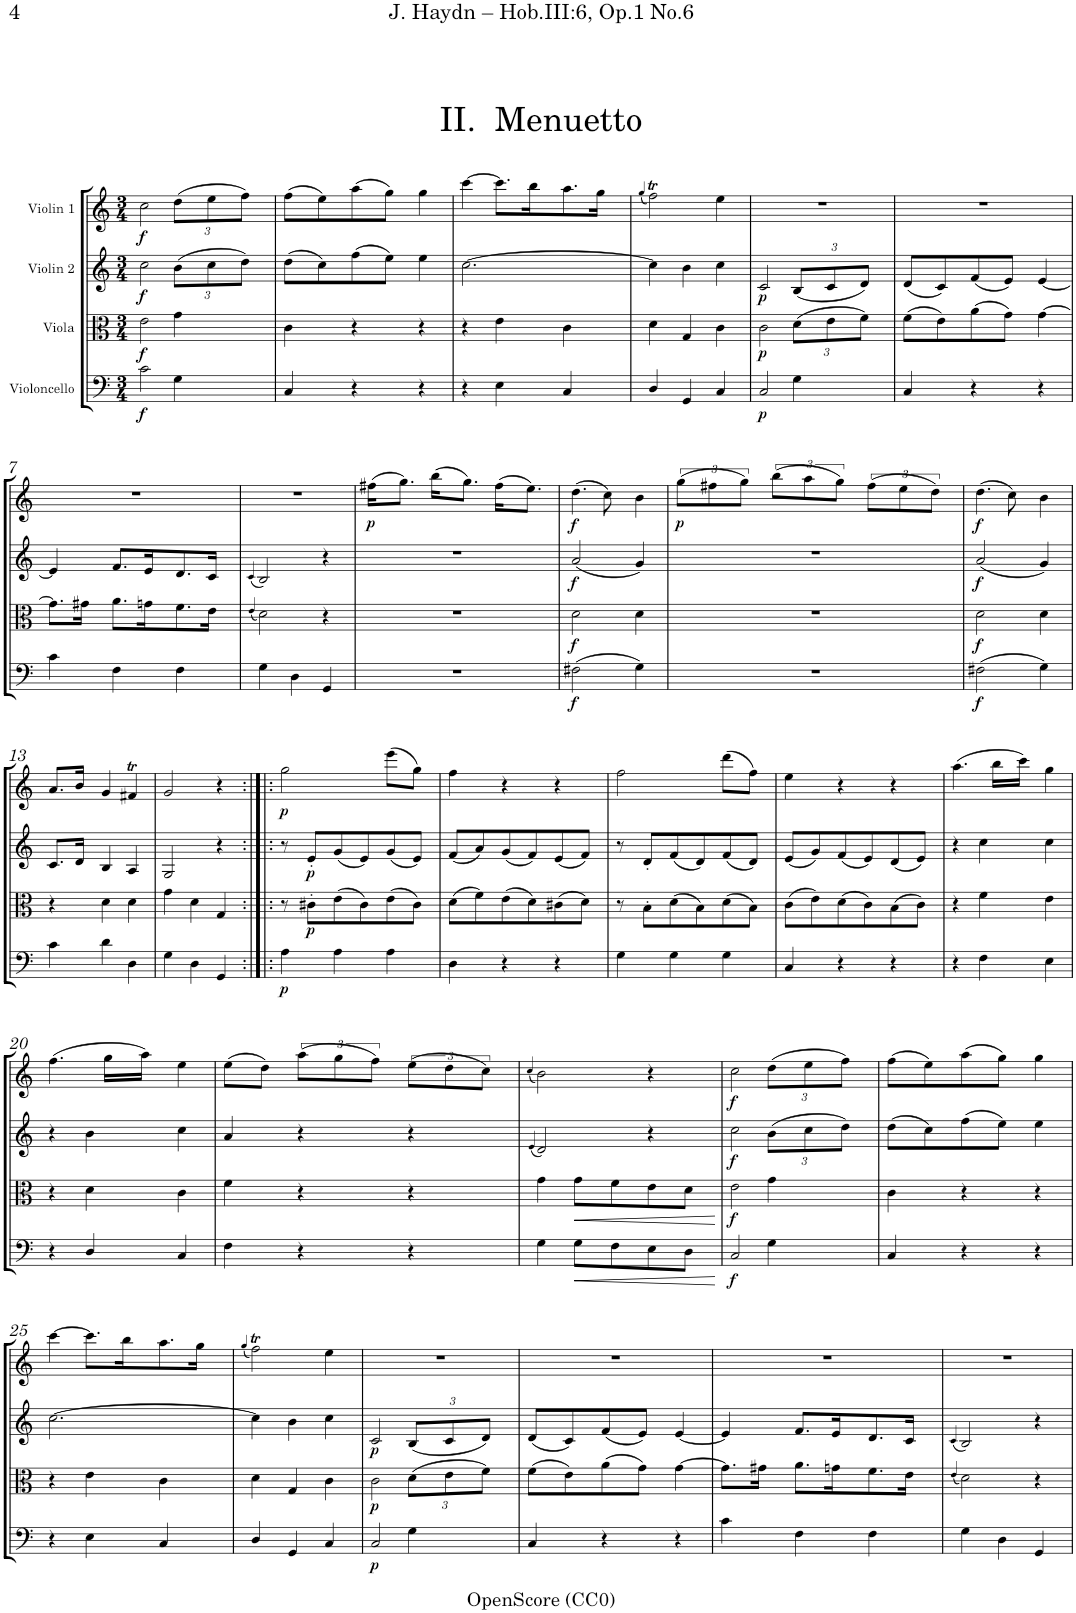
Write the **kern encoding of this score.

**kern	**dynam	**kern	**dynam	**kern	**dynam	**kern	**dynam
*part4	*part4	*part3	*part3	*part2	*part2	*part1	*part1
*staff4	*staff4	*staff3	*staff3	*staff2	*staff2	*staff1	*staff1
*I"Violoncello	*	*I"Viola	*	*I"Violin 2	*	*I"Violin 1	*
*I'Vc	*	*I'Vla	*	*I'Vln	*	*I'Vln	*
!!LO:PB:g=z
*clefF4	*	*clefC3	*	*clefG2	*	*clefG2	*
*k[]	*	*k[]	*	*k[]	*	*k[]	*
*M3/4	*	*M3/4	*	*M3/4	*	*M3/4	*
=1	=1	=1	=1	=1	=1	=1	=1
!	!	!	!	!	!	!LO:TX:a:t=II.  Menuetto	!
!	!LO:DY:b	!	!LO:DY:b	!	!LO:DY:b	!	!LO:DY:b
2c\	f	2e\	f	2cc\	f	2cc\	f
*	*	*	*	*Xbrackettup	*	*Xbrackettup	*
4G\	.	4g\	.	(12b\L	.	(12dd\L	.
.	.	.	.	12cc\	.	12ee\	.
.	.	.	.	12dd\J)	.	12ff\J)	.
=2	=2	=2	=2	=2	=2	=2	=2
4C/	.	4c\	.	(8dd\L	.	(8ff\L	.
.	.	.	.	8cc\)	.	8ee\)	.
4r	.	4r	.	(8ff\	.	(8aa\	.
.	.	.	.	8ee\J)	.	8gg\J)	.
4r	.	4r	.	4ee\	.	4gg\	.
=3	=3	=3	=3	=3	=3	=3	=3
4r	.	4r	.	[2.cc\	.	[4ccc\	.
4E\	.	4e\	.	.	.	8.ccc\L]	.
.	.	.	.	.	.	16bb\K	.
4C/	.	4c\	.	.	.	8.aa\	.
.	.	.	.	.	.	16gg\Jk	.
=4	=4	=4	=4	=4	=4	=4	=4
.	.	.	.	.	.	(4qgg/	.
4D/	.	4d\	.	4cc\]	.	2ffT\)	.
4GG/	.	4G/	.	4b\	.	.	.
4C/	.	4c\	.	4cc\	.	4ee,\	.
=5	=5	=5	=5	=5	=5	=5	=5
!	!LO:DY:b	!	!LO:DY:b	!	!LO:DY:b	!	!
2C/	p	2c\	p	2c/	p	2.r	.
*	*	*Xbrackettup	*	*	*	*	*
4G\	.	(12d\L	.	(12B/L	.	.	.
.	.	12e\	.	12c/	.	.	.
.	.	12f\J)	.	12d/J)	.	.	.
=6	=6	=6	=6	=6	=6	=6	=6
4C/	.	(8f\L	.	(8d/L	.	2.r	.
.	.	8e\)	.	8c/)	.	.	.
4r	.	(8a\	.	(8f/	.	.	.
.	.	8g\J)	.	8e/J)	.	.	.
4r	.	[4g\	.	[4e/	.	.	.
!!LO:LB:g=z
=7	=7	=7	=7	=7	=7	=7	=7
4c\	.	8.g\L]	.	4e/]	.	2.r	.
.	.	16g#X\Jk	.	.	.	.	.
4F\	.	8.a\L	.	8.f/L	.	.	.
.	.	16gn\K	.	16e/K	.	.	.
4F\	.	8.f\	.	8.d/	.	.	.
.	.	16e\Jk	.	16c/Jk	.	.	.
=8	=8	=8	=8	=8	=8	=8	=8
.	.	(4qe/	.	(4qc/	.	.	.
4G\	.	2d\)	.	2B/)	.	2.r	.
4D\	.	.	.	.	.	.	.
4GG/	.	4r	.	4r	.	.	.
=9	=9	=9	=9	=9	=9	=9	=9
!	!	!	!	!	!	!	!LO:DY:b
2.r	.	2.r	.	2.r	.	(16ff#X\KL	p
.	.	.	.	.	.	8.gg\J)	.
.	.	.	.	.	.	(16bb\KL	.
.	.	.	.	.	.	8.gg\J)	.
.	.	.	.	.	.	(16ff#\KL	.
.	.	.	.	.	.	8.ee\J)	.
=10	=10	=10	=10	=10	=10	=10	=10
!	!LO:DY:b	!	!LO:DY:b	!	!LO:DY:b	!	!LO:DY:b
(2F#X\	f	2d\	f	(2a/	f	(4.dd\	f
.	.	.	.	.	.	8cc\)	.
4G\)	.	4d\	.	4g/)	.	4b\	.
=11	=11	=11	=11	=11	=11	=11	=11
*	*	*	*	*	*	*brackettup	*
!	!	!	!	!	!	!	!LO:DY:b
2.r	.	2.r	.	2.r	.	(12gg\L	p
.	.	.	.	.	.	12ff#X\	.
.	.	.	.	.	.	12gg\J)	.
.	.	.	.	.	.	(12bb\L	.
.	.	.	.	.	.	12aa\	.
.	.	.	.	.	.	12gg\J)	.
.	.	.	.	.	.	(12ff#\L	.
.	.	.	.	.	.	12ee\	.
.	.	.	.	.	.	12dd\J)	.
=12	=12	=12	=12	=12	=12	=12	=12
!	!LO:DY:b	!	!LO:DY:b	!	!LO:DY:b	!	!LO:DY:b
(2F#X\	f	2d\	f	(2a/	f	(4.dd\	f
.	.	.	.	.	.	8cc\)	.
4G\)	.	4d\	.	4g/)	.	4b\	.
!!LO:LB:g=z
=13	=13	=13	=13	=13	=13	=13	=13
4c\	.	4r	.	8.c/L	.	8.a/L	.
.	.	.	.	16d/Jk	.	16b/Jk	.
4d\	.	4d\	.	4B/	.	4g/	.
4D\	.	4d\	.	4A/	.	4f#Xt/	.
=14	=14	=14	=14	=14	=14	=14	=14
4G\	.	4g\	.	2G/	.	2g/	.
4D\	.	4d\	.	.	.	.	.
4GG/	.	4G/	.	4r	.	4r	.
=15:|!|:	=15:|!|:	=15:|!|:	=15:|!|:	=15:|!|:	=15:|!|:	=15:|!|:	=15:|!|:
!	!LO:DY:b	!	!	!	!	!	!LO:DY:b
4A\	p	8r	.	8r	.	2gg\	p
!	!	!	!LO:DY:b	!	!LO:DY:b	!	!
.	.	8c#X'\L	p	8e'/L	p	.	.
4A\	.	(8e\	.	(8g/	.	.	.
.	.	8c#\)	.	8e/)	.	.	.
4A\	.	(8e\	.	(8g/	.	(8eee\L	.
.	.	8c#\J)	.	8e/J)	.	8gg\J)	.
=16	=16	=16	=16	=16	=16	=16	=16
4D\	.	(8d\L	.	(8f/L	.	4ff\	.
.	.	8f\)	.	8a/)	.	.	.
4r	.	(8e\	.	(8g/	.	4r	.
.	.	8d\)	.	8f/)	.	.	.
4r	.	(8c#X\	.	(8e/	.	4r	.
.	.	8d\J)	.	8f/J)	.	.	.
=17	=17	=17	=17	=17	=17	=17	=17
4G\	.	8r	.	8r	.	2ff\	.
.	.	8B'\L	.	8d'/L	.	.	.
4G\	.	(8d\	.	(8f/	.	.	.
.	.	8B\)	.	8d/)	.	.	.
4G\	.	(8d\	.	(8f/	.	(8ddd\L	.
.	.	8B\J)	.	8d/J)	.	8ff\J)	.
=18	=18	=18	=18	=18	=18	=18	=18
4C/	.	(8c\L	.	(8e/L	.	4ee\	.
.	.	8e\)	.	8g/)	.	.	.
4r	.	(8d\	.	(8f/	.	4r	.
.	.	8c\)	.	8e/)	.	.	.
4r	.	(8B\	.	(8d/	.	4r	.
.	.	8c\J)	.	8e/J)	.	.	.
=19	=19	=19	=19	=19	=19	=19	=19
4r	.	4r	.	4r	.	(4.aa\	.
4F\	.	4f\	.	4cc\	.	.	.
.	.	.	.	.	.	16bb\LL	.
.	.	.	.	.	.	16ccc\JJ)	.
4E\	.	4e\	.	4cc\	.	4gg\	.
!!LO:LB:g=z
=20	=20	=20	=20	=20	=20	=20	=20
4r	.	4r	.	4r	.	(4.ff\	.
4D/	.	4d\	.	4b\	.	.	.
.	.	.	.	.	.	16gg\LL	.
.	.	.	.	.	.	16aa\JJ)	.
4C/	.	4c\	.	4cc\	.	4ee\	.
=21	=21	=21	=21	=21	=21	=21	=21
4F\	.	4f\	.	4a/	.	(8ee\L	.
.	.	.	.	.	.	8dd\J)	.
4r	.	4r	.	4r	.	(12aa\L	.
.	.	.	.	.	.	12gg\	.
.	.	.	.	.	.	12ff\J)	.
4r	.	4r	.	4r	.	(12ee\L	.
.	.	.	.	.	.	12dd\	.
.	.	.	.	.	.	12cc\J)	.
=22	=22	=22	=22	=22	=22	=22	=22
.	.	.	.	(4qe/	.	(4qcc/	.
4G\	.	4g\	.	2d/)	.	2b\)	.
!	!LO:HP:b	!	!LO:HP:b	!	!	!	!
8G\L	<	8g\L	<	.	.	.	.
8F\	.	8f\	.	.	.	.	.
8E\	.	8e\	.	4r	.	4r	.
8D\J	.	8d\J	.	.	.	.	.
.	[	.	[	.	.	.	.
=23	=23	=23	=23	=23	=23	=23	=23
!	!LO:DY:b	!	!LO:DY:b	!	!LO:DY:b	!	!LO:DY:b
2C/	f	2e\	f	2cc\	f	2cc\	f
*	*	*	*	*	*	*Xbrackettup	*
4G\	.	4g\	.	(12b\L	.	(12dd\L	.
.	.	.	.	12cc\	.	12ee\	.
.	.	.	.	12dd\J)	.	12ff\J)	.
=24	=24	=24	=24	=24	=24	=24	=24
4C/	.	4c\	.	(8dd\L	.	(8ff\L	.
.	.	.	.	8cc\)	.	8ee\)	.
4r	.	4r	.	(8ff\	.	(8aa\	.
.	.	.	.	8ee\J)	.	8gg\J)	.
4r	.	4r	.	4ee\	.	4gg\	.
!!LO:LB:g=z
=25	=25	=25	=25	=25	=25	=25	=25
4r	.	4r	.	[2.cc\	.	[4ccc\	.
4E\	.	4e\	.	.	.	8.ccc\L]	.
.	.	.	.	.	.	16bb\K	.
4C/	.	4c\	.	.	.	8.aa\	.
.	.	.	.	.	.	16gg\Jk	.
=26	=26	=26	=26	=26	=26	=26	=26
.	.	.	.	.	.	(4qgg/	.
4D/	.	4d\	.	4cc\]	.	2ffT\)	.
4GG/	.	4G/	.	4b\	.	.	.
4C/	.	4c\	.	4cc\	.	4ee,\	.
=27	=27	=27	=27	=27	=27	=27	=27
!	!LO:DY:b	!	!LO:DY:b	!	!LO:DY:b	!	!
2C/	p	2c\	p	2c/	p	2.r	.
4G\	.	(12d\L	.	(12B/L	.	.	.
.	.	12e\	.	12c/	.	.	.
.	.	12f\J)	.	12d/J)	.	.	.
=28	=28	=28	=28	=28	=28	=28	=28
4C/	.	(8f\L	.	(8d/L	.	2.r	.
.	.	8e\)	.	8c/)	.	.	.
4r	.	(8a\	.	(8f/	.	.	.
.	.	8g\J)	.	8e/J)	.	.	.
4r	.	[4g\	.	[4e/	.	.	.
=29	=29	=29	=29	=29	=29	=29	=29
4c\	.	8.g\L]	.	4e/]	.	2.r	.
.	.	16g#X\Jk	.	.	.	.	.
4F\	.	8.a\L	.	8.f/L	.	.	.
.	.	16gn\K	.	16e/K	.	.	.
4F\	.	8.f\	.	8.d/	.	.	.
.	.	16e\Jk	.	16c/Jk	.	.	.
=30	=30	=30	=30	=30	=30	=30	=30
.	.	(4qe/	.	(4qc/	.	.	.
4G\	.	2d\)	.	2B/)	.	2.r	.
4D\	.	.	.	.	.	.	.
4GG/	.	4r	.	4r	.	.	.
=	=	=	=	=	=	=	=
*-	*-	*-	*-	*-	*-	*-	*-
